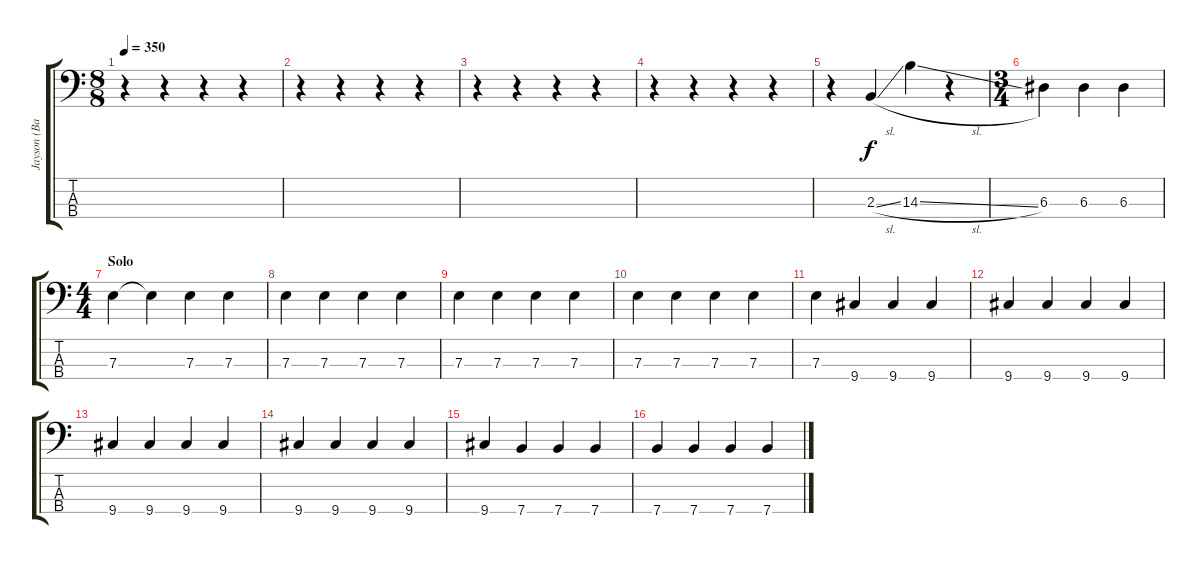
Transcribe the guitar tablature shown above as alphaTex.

\track ("Jayson (Bass)" "Jayson (Ba") {instrument electricbasspick}
\staff {score tabs}
\tuning (G2 D2 A1 E1) {hide}
\ts (8 8)
\tempo 350
\clef f4
\ks c
r.4{dy f} r.4 r.4 r.4 |
r.4 r.4 r.4 r.4 |
r.4 r.4 r.4 r.4 |
r.4 r.4 r.4 r.4 |
r.4 2.3{sl}.4 14.3{sl}.4 r.4 |
\ts (3 4)
6.3.4 6.3.4 6.3.4 |
\ts (4 4)
\section ("" "Solo")
7.3.4 7.3{t}.4 7.3.4 7.3.4 |
7.3.4 7.3.4 7.3.4 7.3.4 |
7.3.4 7.3.4 7.3.4 7.3.4 |
7.3.4 7.3.4 7.3.4 7.3.4 |
7.3.4 9.4.4 9.4.4 9.4.4 |
9.4.4 9.4.4 9.4.4 9.4.4 |
9.4.4 9.4.4 9.4.4 9.4.4 |
9.4.4 9.4.4 9.4.4 9.4.4 |
9.4.4 7.4.4 7.4.4 7.4.4 |
7.4.4 7.4.4 7.4.4 7.4.4
